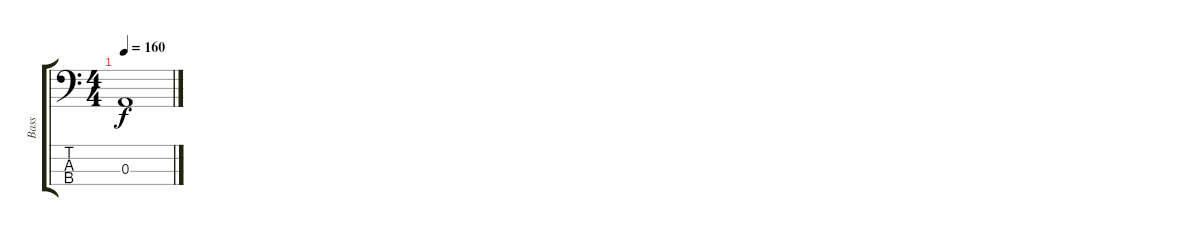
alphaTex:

\track ("Bass" "Bass") {instrument electricbasspick}
\staff {score tabs}
\tuning (G2 D2 A1 E1) {hide}
\ts (4 4)
\tempo 160
\clef f4
\ks c
0.3.1{dy f}
